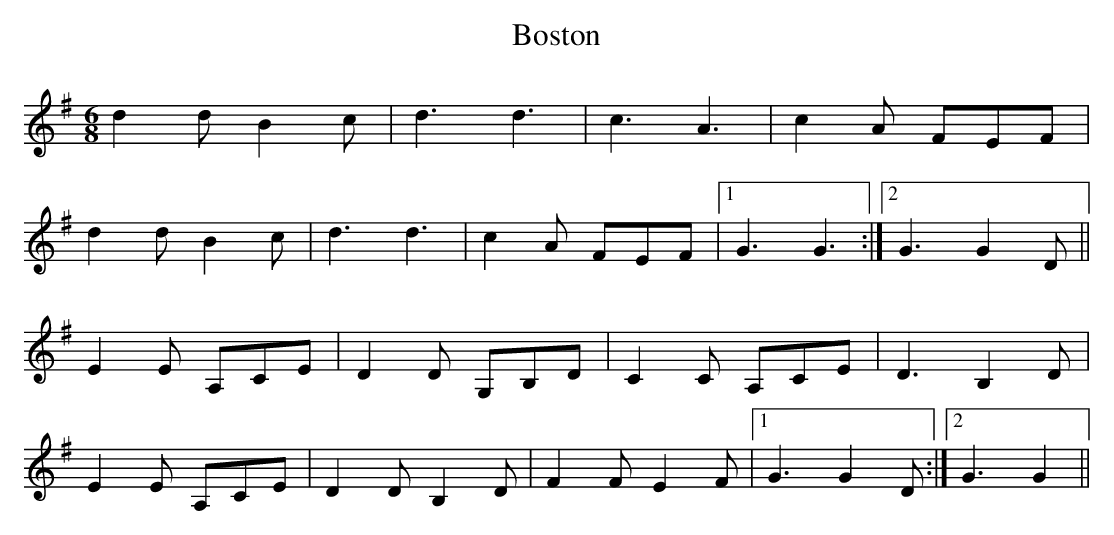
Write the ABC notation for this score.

X:1
T:Boston
M:6/8
L:1/8
K:G
d2 d B2 c|d3 d3|c3 A3|c2A FEF|
d2 d B2 c|d3 d3|c2 A FEF|1G3 G3:|2G3 G2 D||
E2 E A,CE|D2 D G,B,D|C2 C A,CE|D3 B,2D|
E2 E A,CE|D2 D B,2 D|F2 F E2 F|1G3 G2 D:|2G3 G2||
